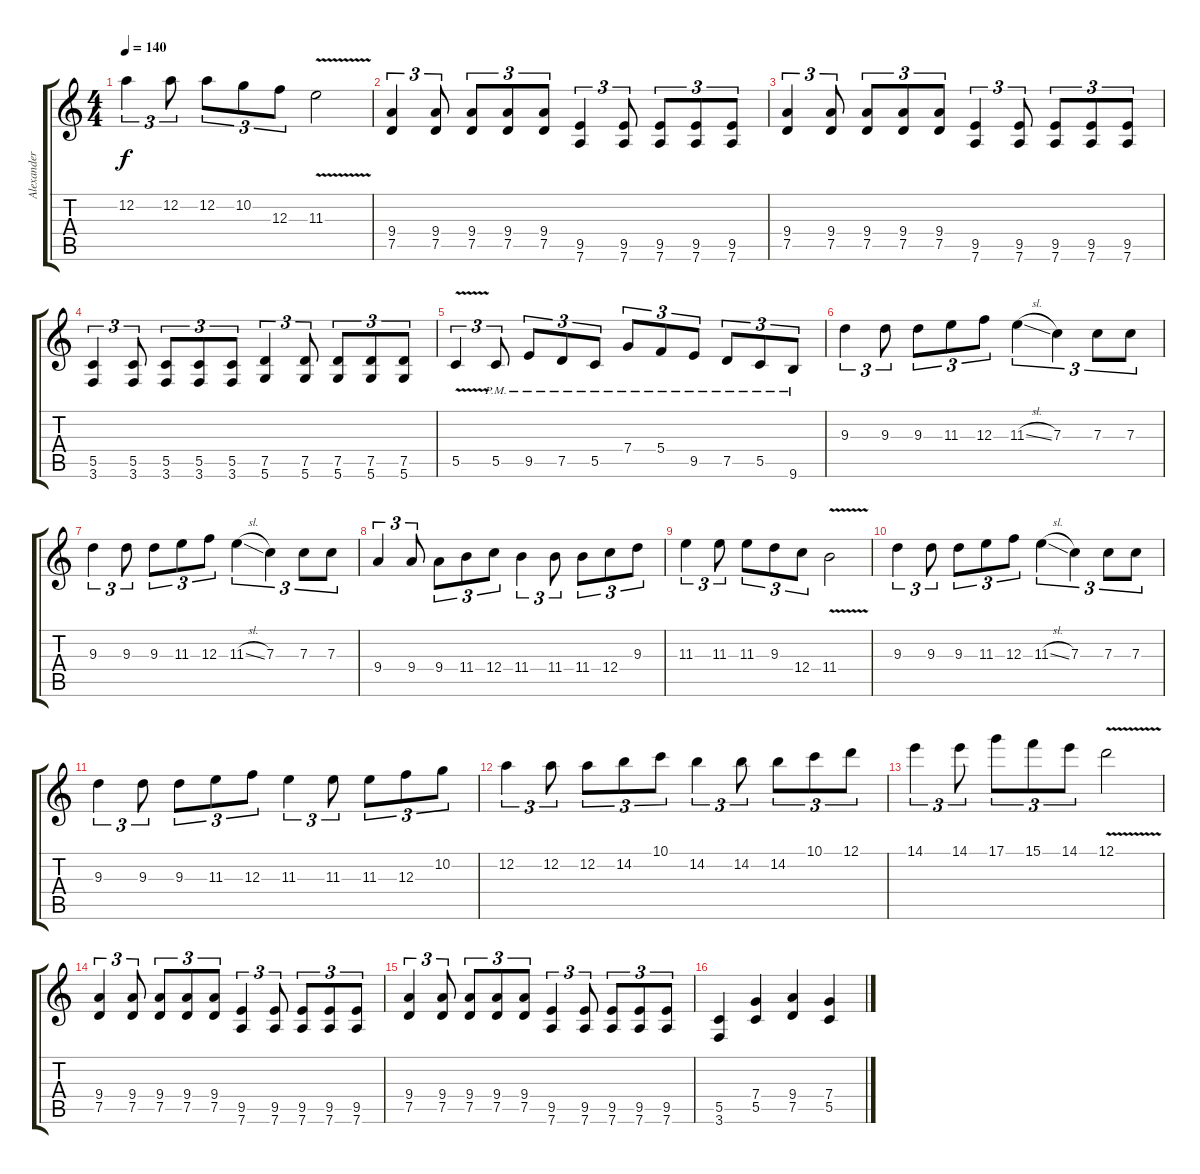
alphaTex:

\track ("Alexander Kuoppala" "Alexander ") {instrument distortionguitar}
\staff {score tabs}
\tuning (D4 A3 F3 C3 G2 D2) {hide}
\ts (4 4)
\tempo 140
\clef g2
\ks c
12.2.4{tu (3 2) dy f} 12.2.8{tu (3 2)} 12.2.8{tu (3 2)} 10.2.8{tu (3 2)} 12.3.8{tu (3 2)} 11.3{v}.2 |
(9.4 7.5).4{tu (3 2)} (9.4 7.5).8{tu (3 2)} (9.4 7.5).8{tu (3 2)} (9.4 7.5).8{tu (3 2)} (9.4 7.5).8{tu (3 2)} (9.5 7.6).4{tu (3 2)} (9.5 7.6).8{tu (3 2)} (9.5 7.6).8{tu (3 2)} (9.5 7.6).8{tu (3 2)} (9.5 7.6).8{tu (3 2)} |
(9.4 7.5).4{tu (3 2)} (9.4 7.5).8{tu (3 2)} (9.4 7.5).8{tu (3 2)} (9.4 7.5).8{tu (3 2)} (9.4 7.5).8{tu (3 2)} (9.5 7.6).4{tu (3 2)} (9.5 7.6).8{tu (3 2)} (9.5 7.6).8{tu (3 2)} (9.5 7.6).8{tu (3 2)} (9.5 7.6).8{tu (3 2)} |
(5.5 3.6).4{tu (3 2)} (5.5 3.6).8{tu (3 2)} (5.5 3.6).8{tu (3 2)} (5.5 3.6).8{tu (3 2)} (5.5 3.6).8{tu (3 2)} (7.5 5.6).4{tu (3 2)} (7.5 5.6).8{tu (3 2)} (7.5 5.6).8{tu (3 2)} (7.5 5.6).8{tu (3 2)} (7.5 5.6).8{tu (3 2)} |
5.5{v}.4{tu (3 2)} 5.5{pm}.8{tu (3 2)} 9.5{pm}.8{tu (3 2)} 7.5{pm}.8{tu (3 2)} 5.5{pm}.8{tu (3 2)} 7.4{pm}.8{tu (3 2)} 5.4{pm}.8{tu (3 2)} 9.5{pm}.8{tu (3 2)} 7.5{pm}.8{tu (3 2)} 5.5{pm}.8{tu (3 2)} 9.6{pm}.8{tu (3 2)} |
9.3.4{tu (3 2)} 9.3.8{tu (3 2)} 9.3.8{tu (3 2)} 11.3.8{tu (3 2)} 12.3.8{tu (3 2)} 11.3{sl}.4{tu (3 2)} 7.3.4{tu (3 2)} 7.3.8{tu (3 2)} 7.3.8{tu (3 2)} |
9.3.4{tu (3 2)} 9.3.8{tu (3 2)} 9.3.8{tu (3 2)} 11.3.8{tu (3 2)} 12.3.8{tu (3 2)} 11.3{sl}.4{tu (3 2)} 7.3.4{tu (3 2)} 7.3.8{tu (3 2)} 7.3.8{tu (3 2)} |
9.4.4{tu (3 2)} 9.4.8{tu (3 2)} 9.4.8{tu (3 2)} 11.4.8{tu (3 2)} 12.4.8{tu (3 2)} 11.4.4{tu (3 2)} 11.4.8{tu (3 2)} 11.4.8{tu (3 2)} 12.4.8{tu (3 2)} 9.3.8{tu (3 2)} |
11.3.4{tu (3 2)} 11.3.8{tu (3 2)} 11.3.8{tu (3 2)} 9.3.8{tu (3 2)} 12.4.8{tu (3 2)} 11.4{v}.2 |
9.3.4{tu (3 2)} 9.3.8{tu (3 2)} 9.3.8{tu (3 2)} 11.3.8{tu (3 2)} 12.3.8{tu (3 2)} 11.3{sl}.4{tu (3 2)} 7.3.4{tu (3 2)} 7.3.8{tu (3 2)} 7.3.8{tu (3 2)} |
9.3.4{tu (3 2)} 9.3.8{tu (3 2)} 9.3.8{tu (3 2)} 11.3.8{tu (3 2)} 12.3.8{tu (3 2)} 11.3.4{tu (3 2)} 11.3.8{tu (3 2)} 11.3.8{tu (3 2)} 12.3.8{tu (3 2)} 10.2.8{tu (3 2)} |
12.2.4{tu (3 2)} 12.2.8{tu (3 2)} 12.2.8{tu (3 2)} 14.2.8{tu (3 2)} 10.1.8{tu (3 2)} 14.2.4{tu (3 2)} 14.2.8{tu (3 2)} 14.2.8{tu (3 2)} 10.1.8{tu (3 2)} 12.1.8{tu (3 2)} |
14.1.4{tu (3 2)} 14.1.8{tu (3 2)} 17.1.8{tu (3 2)} 15.1.8{tu (3 2)} 14.1.8{tu (3 2)} 12.1{v}.2 |
(9.4 7.5).4{tu (3 2)} (9.4 7.5).8{tu (3 2)} (9.4 7.5).8{tu (3 2)} (9.4 7.5).8{tu (3 2)} (9.4 7.5).8{tu (3 2)} (9.5 7.6).4{tu (3 2)} (9.5 7.6).8{tu (3 2)} (9.5 7.6).8{tu (3 2)} (9.5 7.6).8{tu (3 2)} (9.5 7.6).8{tu (3 2)} |
(9.4 7.5).4{tu (3 2)} (9.4 7.5).8{tu (3 2)} (9.4 7.5).8{tu (3 2)} (9.4 7.5).8{tu (3 2)} (9.4 7.5).8{tu (3 2)} (9.5 7.6).4{tu (3 2)} (9.5 7.6).8{tu (3 2)} (9.5 7.6).8{tu (3 2)} (9.5 7.6).8{tu (3 2)} (9.5 7.6).8{tu (3 2)} |
(5.5 3.6).4 (7.4 5.5).4 (9.4 7.5).4 (7.4 5.5).4
